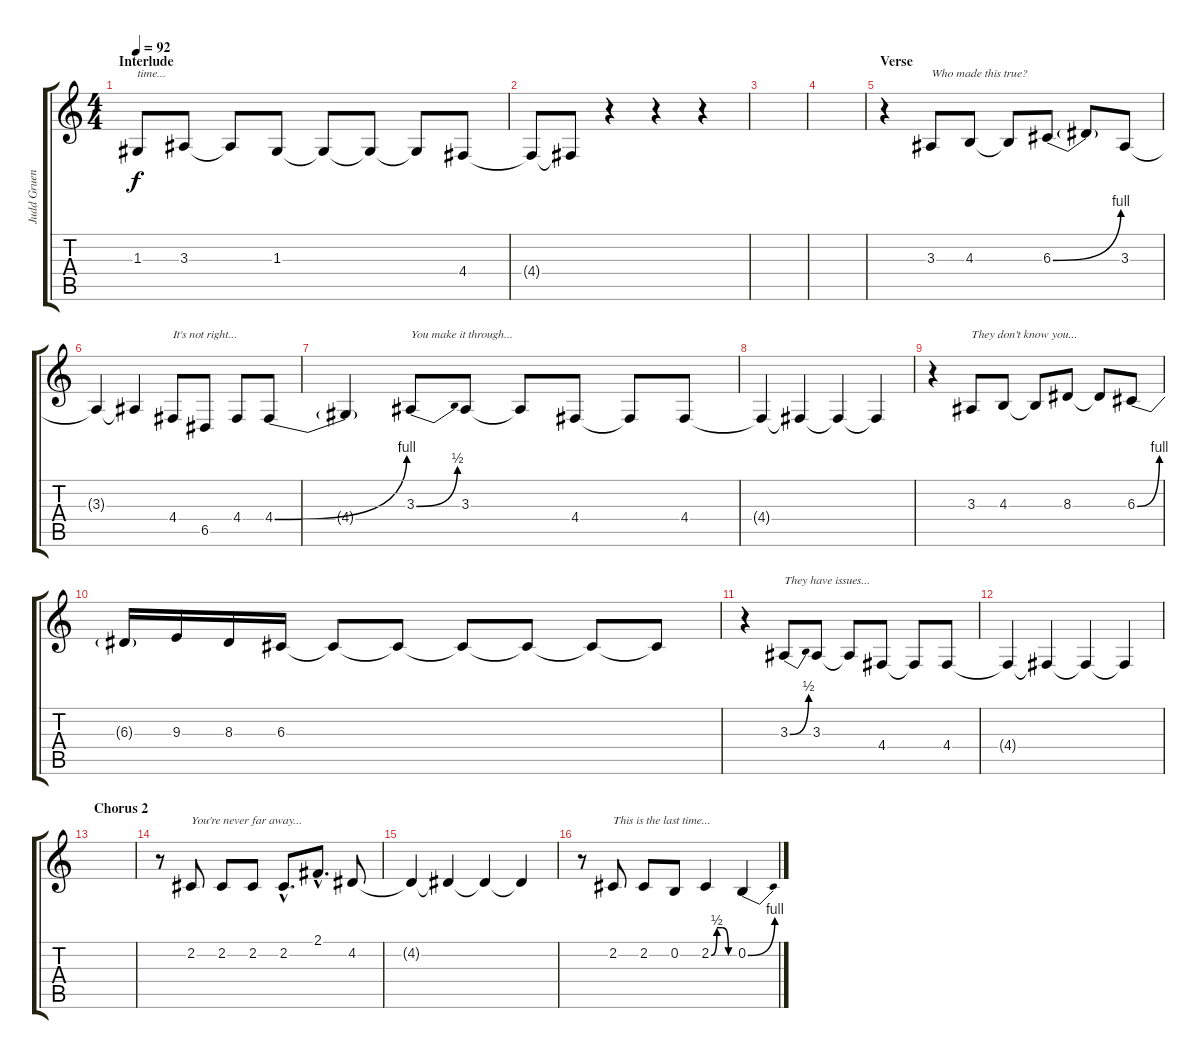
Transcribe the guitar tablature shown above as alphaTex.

\track ("Judd Gruenbaum (Vocals)" "Judd Gruen") {instrument violin}
\staff {score tabs}
\tuning (E4 B3 G3 D3 A2 E2) {hide}
\ts (4 4)
\section ("" "Interlude")
\tempo 92
\clef g2
\ks c
1.3.8{txt "time..." dy f} 3.3.8 3.3{t}.8 1.3.8 1.3{t}.8 1.3{t}.8 1.3{t}.8 4.4.8 |
4.4{t}.8 4.4{t}.8 r.4 r.4 r.4 |
|
|
\section ("" "Verse")
r.4 3.3.8{txt "Who made this true?"} 4.3.8 4.3{t}.8 6.3{be (bend 0 0 60 4)}.8 6.3{t}.8 3.3.8 |
3.3{t}.4 3.3{t}.4 4.4.8{txt "It's not right..."} 6.5.8 4.4.8 4.4{be (bend 0 0 60 4)}.8 |
4.4{t}.4 3.3{be (bend 0 0 60 2)}.8{txt "You make it through..."} 3.3.8 3.3{t}.8 4.4.8 4.4{t}.8 4.4.8 |
4.4{t}.4 4.4{t}.4 4.4{t}.4 4.4{t}.4 |
r.4 3.3.8{txt "They don't know you..."} 4.3.8 4.3{t}.8 8.3.8 8.3{t}.8 6.3{be (bend 0 0 60 4)}.8 |
6.3{t}.16 9.3.16 8.3.16 6.3.16 6.3{t}.8 6.3{t}.8 6.3{t}.8 6.3{t}.8 6.3{t}.8 6.3{t}.8 |
r.4 3.3{be (bend 0 0 60 2)}.8{txt "They have issues..."} 3.3.8 3.3{t}.8 4.4.8 4.4{t}.8 4.4.8 |
4.4{t}.4 4.4{t}.4 4.4{t}.4 4.4{t}.4 |
\section ("" "Chorus 2")
|
r.8 2.2.8{txt "You're never far away..."} 2.2.8 2.2.8 2.2{hac}.8{d} 2.1{hac}.8{d} 4.2.8 |
4.2{t}.4 4.2{t}.4 4.2{t}.4 4.2{t}.4 |
r.8 2.2.8{txt "This is the last time..."} 2.2.8 0.2.8 2.2{be (custom 0 0 15 2 30 2 45 0 60 0)}.4 0.2{be (bend 0 0 60 4)}.4
